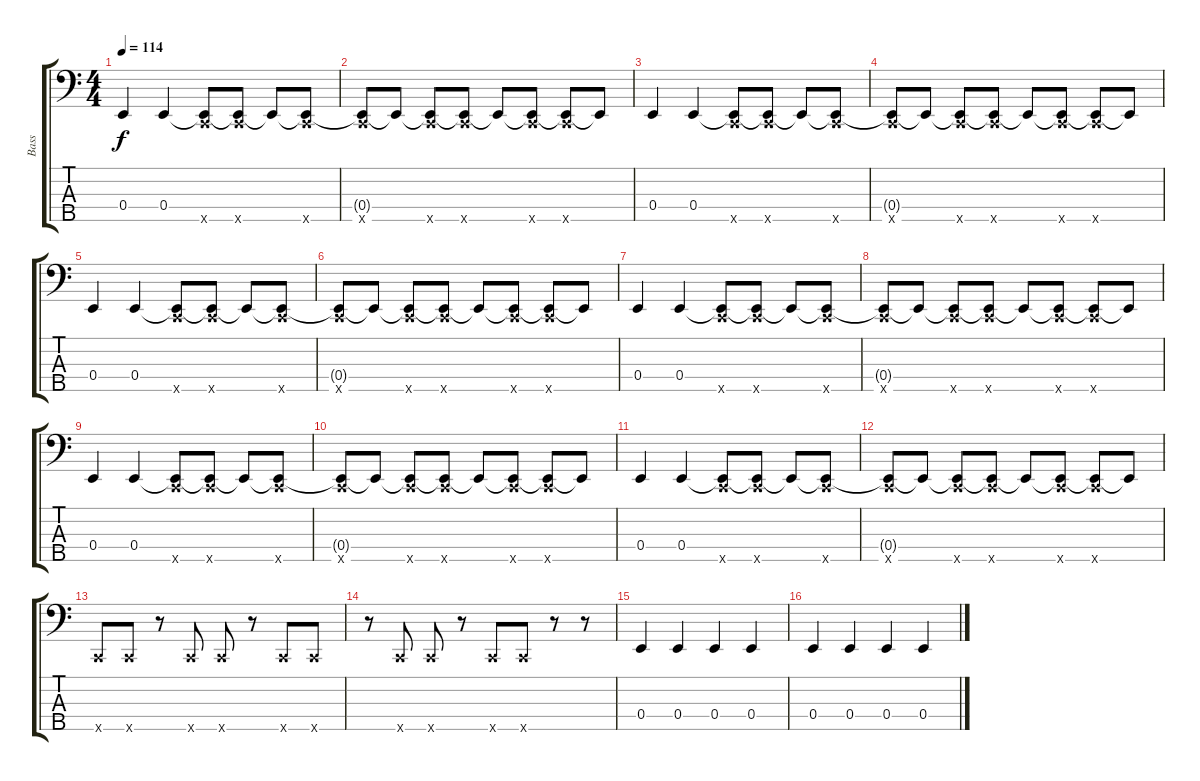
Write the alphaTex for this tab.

\track ("Bass" "Bass") {instrument electricbassfinger}
\staff {score tabs}
\tuning (G2 D2 A1 E1 B0) {hide}
\ts (4 4)
\tempo 114
\clef f4
\ks c
0.4.4{dy f} 0.4.4 (0.4{t} 1.5{x}).8 (0.4{t} 1.5{x}).8 0.4{t}.8 (0.4{t} 1.5{x}).8 |
(0.4{t} 1.5{x}).8 0.4{t}.8 (0.4{t} 1.5{x}).8 (0.4{t} 1.5{x}).8 0.4{t}.8 (0.4{t} 1.5{x}).8 (0.4{t} 1.5{x}).8 0.4{t}.8 |
0.4.4 0.4.4 (0.4{t} 1.5{x}).8 (0.4{t} 1.5{x}).8 0.4{t}.8 (0.4{t} 1.5{x}).8 |
(0.4{t} 1.5{x}).8 0.4{t}.8 (0.4{t} 1.5{x}).8 (0.4{t} 1.5{x}).8 0.4{t}.8 (0.4{t} 1.5{x}).8 (0.4{t} 1.5{x}).8 0.4{t}.8 |
0.4.4 0.4.4 (0.4{t} 1.5{x}).8 (0.4{t} 1.5{x}).8 0.4{t}.8 (0.4{t} 1.5{x}).8 |
(0.4{t} 1.5{x}).8 0.4{t}.8 (0.4{t} 1.5{x}).8 (0.4{t} 1.5{x}).8 0.4{t}.8 (0.4{t} 1.5{x}).8 (0.4{t} 1.5{x}).8 0.4{t}.8 |
0.4.4 0.4.4 (0.4{t} 1.5{x}).8 (0.4{t} 1.5{x}).8 0.4{t}.8 (0.4{t} 1.5{x}).8 |
(0.4{t} 1.5{x}).8 0.4{t}.8 (0.4{t} 1.5{x}).8 (0.4{t} 1.5{x}).8 0.4{t}.8 (0.4{t} 1.5{x}).8 (0.4{t} 1.5{x}).8 0.4{t}.8 |
0.4.4 0.4.4 (0.4{t} 1.5{x}).8 (0.4{t} 1.5{x}).8 0.4{t}.8 (0.4{t} 1.5{x}).8 |
(0.4{t} 1.5{x}).8 0.4{t}.8 (0.4{t} 1.5{x}).8 (0.4{t} 1.5{x}).8 0.4{t}.8 (0.4{t} 1.5{x}).8 (0.4{t} 1.5{x}).8 0.4{t}.8 |
0.4.4 0.4.4 (0.4{t} 1.5{x}).8 (0.4{t} 1.5{x}).8 0.4{t}.8 (0.4{t} 1.5{x}).8 |
(0.4{t} 1.5{x}).8 0.4{t}.8 (0.4{t} 1.5{x}).8 (0.4{t} 1.5{x}).8 0.4{t}.8 (0.4{t} 1.5{x}).8 (0.4{t} 1.5{x}).8 0.4{t}.8 |
1.5{x}.8 1.5{x}.8 r.8 1.5{x}.8 1.5{x}.8 r.8 1.5{x}.8 1.5{x}.8 |
r.8 1.5{x}.8 1.5{x}.8 r.8 1.5{x}.8 1.5{x}.8 r.8 r.8 |
0.4.4{volume 16} 0.4.4 0.4.4 0.4.4 |
0.4.4 0.4.4 0.4.4 0.4.4
